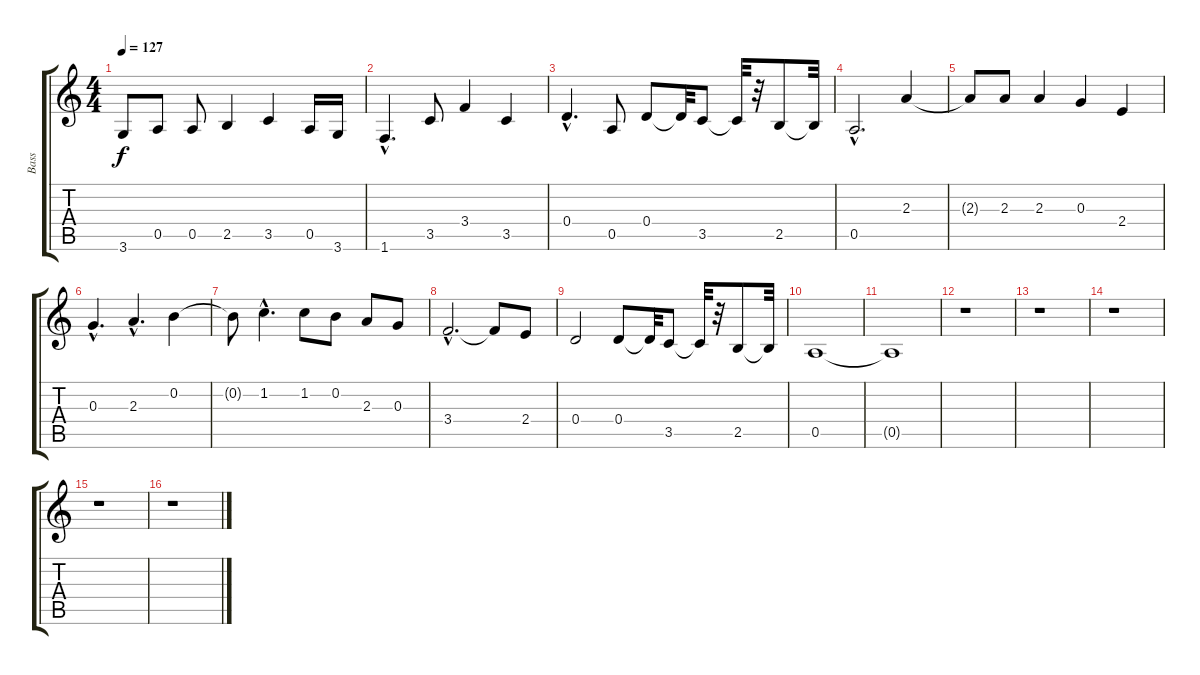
\track ("Bass" "Bass") {instrument fretlessbass}
\staff {score tabs}
\tuning (E4 B3 G3 D3 A2 E2) {hide}
\ts (4 4)
\tempo 127
\clef g2
\ks c
3.6{t}.8{dy f} 0.5.8 0.5.8 2.5.4 3.5.4 0.5.16 3.6.16 |
1.6{hac}.4{d} 3.5.8 3.4.4 3.5.4 |
0.4{hac}.4{d} 0.5.8 0.4.8 0.4{t}.32 3.5.8 3.5{t}.32 r.32 2.5.8 2.5{t}.32 |
0.5{hac}.2{d} 2.3.4 |
2.3{t}.8 2.3.8 2.3.4 0.3.4 2.4.4 |
0.3{hac}.4{d} 2.3{hac}.4{d} 0.2.4 |
0.2{t}.8 1.2{hac}.4{d} 1.2.8 0.2.8 2.3.8 0.3.8 |
3.4{hac}.2{d} 3.4{t}.8 2.4.8 |
0.4.2 0.4.8 0.4{t}.32 3.5.8 3.5{t}.32 r.32 2.5.8 2.5{t}.32 |
0.5.1 |
0.5{t}.1 |
r.1 |
r.1 |
r.1 |
r.1 |
r.1
